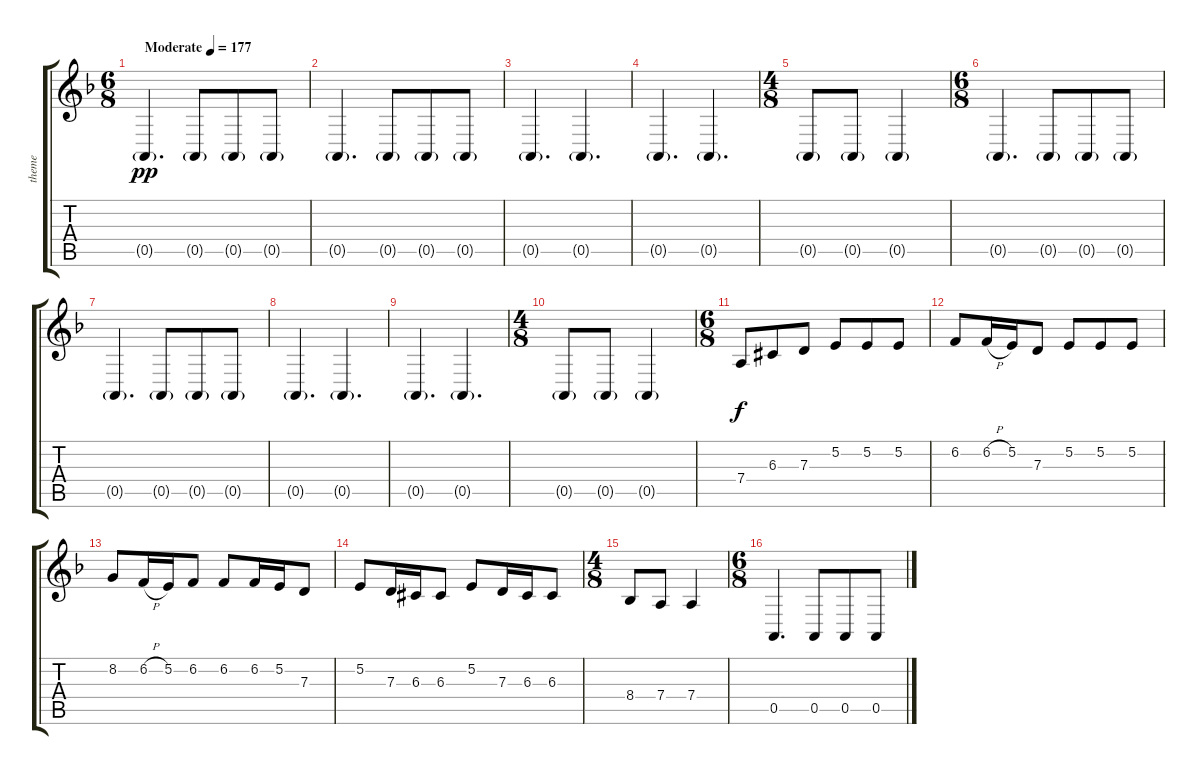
\track ("theme" "theme") {instrument stringensemble1}
\staff {score tabs}
\tuning (E4 B3 G3 D3 A2 E2) {hide}
\ts (6 8)
\tempo (177 "Moderate")
\clef g2
\ks dminor
0.5{g}.4{d dy pp instrument stringensemble1} 0.5{g}.8{beam merge} 0.5{g}.8 0.5{g}.8 |
0.5{g}.4{d} 0.5{g}.8{beam merge} 0.5{g}.8 0.5{g}.8 |
0.5{g}.4{d} 0.5{g}.4{d} |
0.5{g}.4{d} 0.5{g}.4{d} |
\ts (4 8)
0.5{g}.8{beam merge} 0.5{g}.8 0.5{g}.4 |
\ts (6 8)
0.5{g}.4{d} 0.5{g}.8{beam merge} 0.5{g}.8 0.5{g}.8 |
0.5{g}.4{d} 0.5{g}.8{beam merge} 0.5{g}.8 0.5{g}.8 |
0.5{g}.4{d} 0.5{g}.4{d} |
0.5{g}.4{d} 0.5{g}.4{d} |
\ts (4 8)
0.5{g}.8{beam merge} 0.5{g}.8 0.5{g}.4 |
\ts (6 8)
7.4.8{dy f} 6.3{acc #}.8 7.3.8 5.2.8 5.2.8 5.2.8 |
6.2.8 6.2{h}.16 5.2.16 7.3.8 5.2.8 5.2.8 5.2.8 |
8.2.8 6.2{h}.16 5.2.16 6.2.8 6.2.8 6.2.16 5.2.16 7.3.8 |
5.2.8 7.3.16 6.3{acc #}.16 6.3{acc #}.8 5.2.8 7.3.16 6.3{acc #}.16 6.3{acc #}.8 |
\ts (4 8)
8.4.8 7.4.8 7.4.4 |
\ts (6 8)
0.5.4{d} 0.5.8{beam merge} 0.5.8 0.5.8
